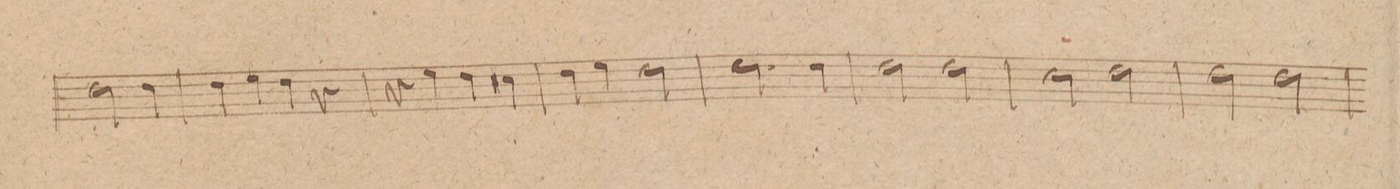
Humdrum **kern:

**kern	**dynam
*I"Corno. 1mo in D.	*
*clefG2	*
*k[f#c#]	*
*met(c|)	*
*M2/2	*
2e\	.
4e\	.
=220	=220
4e\	.
4f#\	.
4e\	.
4r	.
=221	=221
4r	.
4f#\	.
4e\	.
4d#X\	.
=222	=222
4e\	.
4f#\	.
2e\	.
=223	=223
2.e\	.
4e\	.
=224	=224
2e\	.
2e\	.
=225	=225
2d\	.
2e\	.
=226	=226
2e\	.
2e\	.
=227	=227
*-	*-
